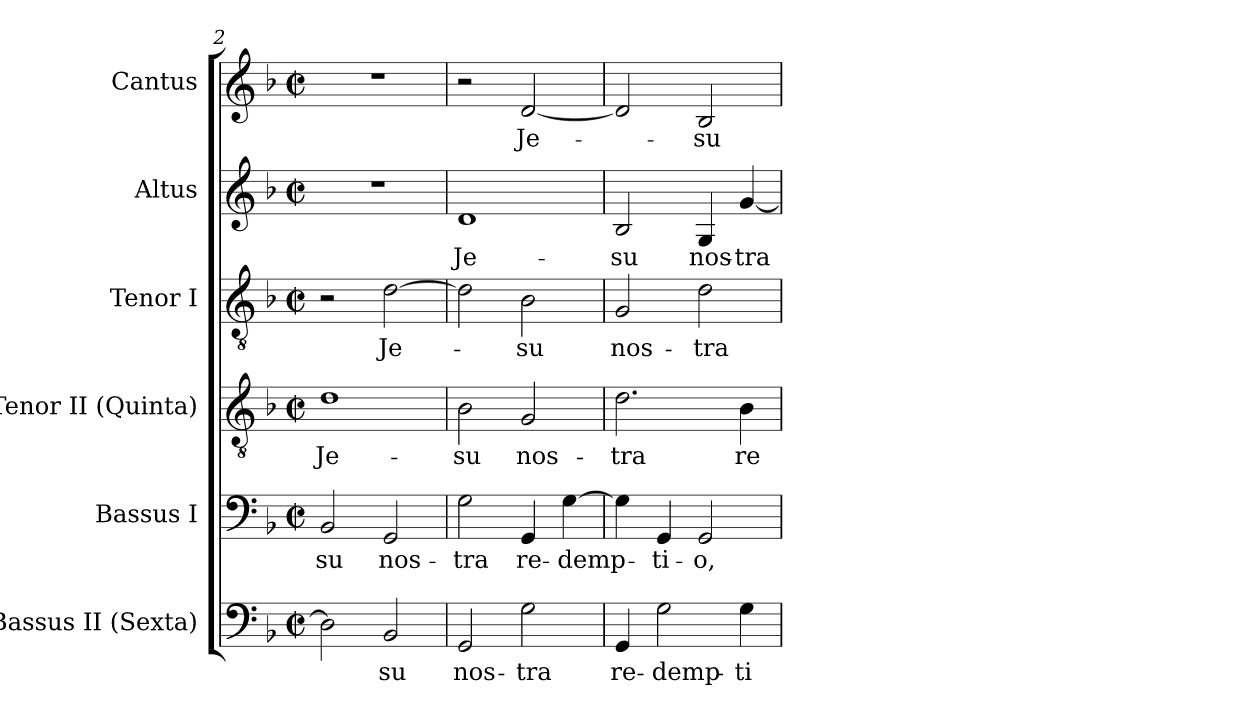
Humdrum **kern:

**kern	**text	**kern	**text	**kern	**text	**kern	**text	**kern	**text	**kern	**text
*part6	*part6	*part5	*part5	*part4	*part4	*part3	*part3	*part2	*part2	*part1	*part1
*staff6	*staff6	*staff5	*staff5	*staff4	*staff4	*staff3	*staff3	*staff2	*staff2	*staff1	*staff1
*I"Bassus II (Sexta)	*	*I"Bassus I	*	*I"Tenor II (Quinta)	*	*I"Tenor I	*	*I"Altus	*	*I"Cantus	*
*I'B.	*	*I'B.	*	*I'T.	*	*I'T.	*	*I'A.	*	*I'A.	*
*clefF4	*	*clefF4	*	*clefGv2	*	*clefGv2	*	*clefG2	*	*clefG2	*
*	*	*	*	*ITrd7c12	*	*ITrd7c12	*	*	*	*	*
*k[b-]	*	*k[b-]	*	*k[b-]	*	*k[b-]	*	*k[b-]	*	*k[b-]	*
*F:	*	*F:	*	*F:	*	*F:	*	*F:	*	*F:	*
*M2/2	*	*M2/2	*	*M2/2	*	*M2/2	*	*M2/2	*	*M2/2	*
*met(c|)	*	*met(c|)	*	*met(c|)	*	*met(c|)	*	*met(c|)	*	*met(c|)	*
=2	=2	=2	=2	=2	=2	=2	=2	=2	=2	=2	=2
!	!	!	!LO:LY:b:color=#000000	!	!	!	!	!	!	!	!
!	!	!	!	!	!LO:LY:b:color=#000000	!	!	!	!	!	!
2Di\]	.	2BB-i/	-su	1Di	Je-	2r	.	1r	.	1r	.
!	!LO:LY:b:color=#000000	!	!	!	!	!	!	!	!	!	!
!	!	!	!LO:LY:b:color=#000000	!	!	!	!	!	!	!	!
!	!	!	!	!	!	!	!LO:LY:b:color=#000000	!	!	!	!
2BB-i/	-su	2GGi/	nos-	.	.	[>2Di\	Je-	.	.	.	.
=3	=3	=3	=3	=3	=3	=3	=3	=3	=3	=3	=3
!	!LO:LY:b:color=#000000	!	!	!	!	!	!	!	!	!	!
!	!	!	!LO:LY:b:color=#000000	!	!	!	!	!	!	!	!
!	!	!	!	!	!LO:LY:b:color=#000000	!	!	!	!	!	!
!	!	!	!	!	!	!	!	!	!LO:LY:b:color=#000000	!	!
2GGi/	nos-	2Gi\	-tra	2BB-i\	-su	2Di\]	.	1di	Je-	2r	.
!	!LO:LY:b:color=#000000	!	!	!	!	!	!	!	!	!	!
!	!	!	!LO:LY:b:color=#000000	!	!	!	!	!	!	!	!
!	!	!	!	!	!LO:LY:b:color=#000000	!	!	!	!	!	!
!	!	!	!	!	!	!	!LO:LY:b:color=#000000	!	!	!	!
!	!	!	!	!	!	!	!	!	!	!	!LO:LY:b:color=#000000
2Gi\	-tra	4GGi/	re-	2GGi/	nos-	2BB-i\	-su	.	.	[<2di/	Je-
!	!	!	!LO:LY:b:color=#000000	!	!	!	!	!	!	!	!
.	.	[>4Gi\	-demp-	.	.	.	.	.	.	.	.
=4	=4	=4	=4	=4	=4	=4	=4	=4	=4	=4	=4
!	!LO:LY:b:color=#000000	!	!	!	!	!	!	!	!	!	!
!	!	!	!	!	!LO:LY:b:color=#000000	!	!	!	!	!	!
!	!	!	!	!	!	!	!LO:LY:b:color=#000000	!	!	!	!
!	!	!	!	!	!	!	!	!	!LO:LY:b:color=#000000	!	!
4GGi/	re-	4Gi\]	.	2.Di\	-tra	2GGi/	nos-	2B-i/	-su	2di/]	.
!	!LO:LY:b:color=#000000	!	!	!	!	!	!	!	!	!	!
!	!	!	!LO:LY:b:color=#000000	!	!	!	!	!	!	!	!
2Gi\	-demp-	4GGi/	-ti-	.	.	.	.	.	.	.	.
!	!	!	!LO:LY:b:color=#000000	!	!	!	!	!	!	!	!
!	!	!	!	!	!	!	!LO:LY:b:color=#000000	!	!	!	!
!	!	!	!	!	!	!	!	!	!LO:LY:b:color=#000000	!	!
!	!	!	!	!	!	!	!	!	!	!	!LO:LY:b:color=#000000
.	.	2GGi/	-o,	.	.	2Di\	-tra	4Gi/	nos-	2B-i/	-su
!	!LO:LY:b:color=#000000	!	!	!	!	!	!	!	!	!	!
!	!	!	!	!	!LO:LY:b:color=#000000	!	!	!	!	!	!
!	!	!	!	!	!	!	!	!	!LO:LY:b:color=#000000	!	!
4Gi\	-ti-	.	.	4BB-i\	re-	.	.	[<4gi/	-tra	.	.
=	=	=	=	=	=	=	=	=	=	=	=
*-	*-	*-	*-	*-	*-	*-	*-	*-	*-	*-	*-
